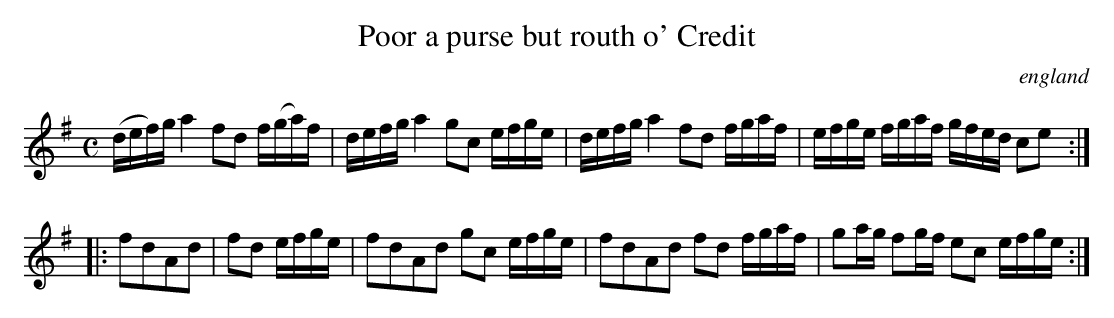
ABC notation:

X:1
T:Poor a purse but routh o' Credit
O:england
M:C
L:1/16
K:Em
(def)g a4 f2d2 f(ga)f| defg a4 g2c2 efge|\
defg a4 f2d2 fgaf| efge fgaf gfed c2e2::
f2d2A2d2| f2d2 efge| f2d2A2d2 g2c2 efge|\
f2d2A2d2 f2d2 fgaf| g2ag f2gf e2c2 efge:|
